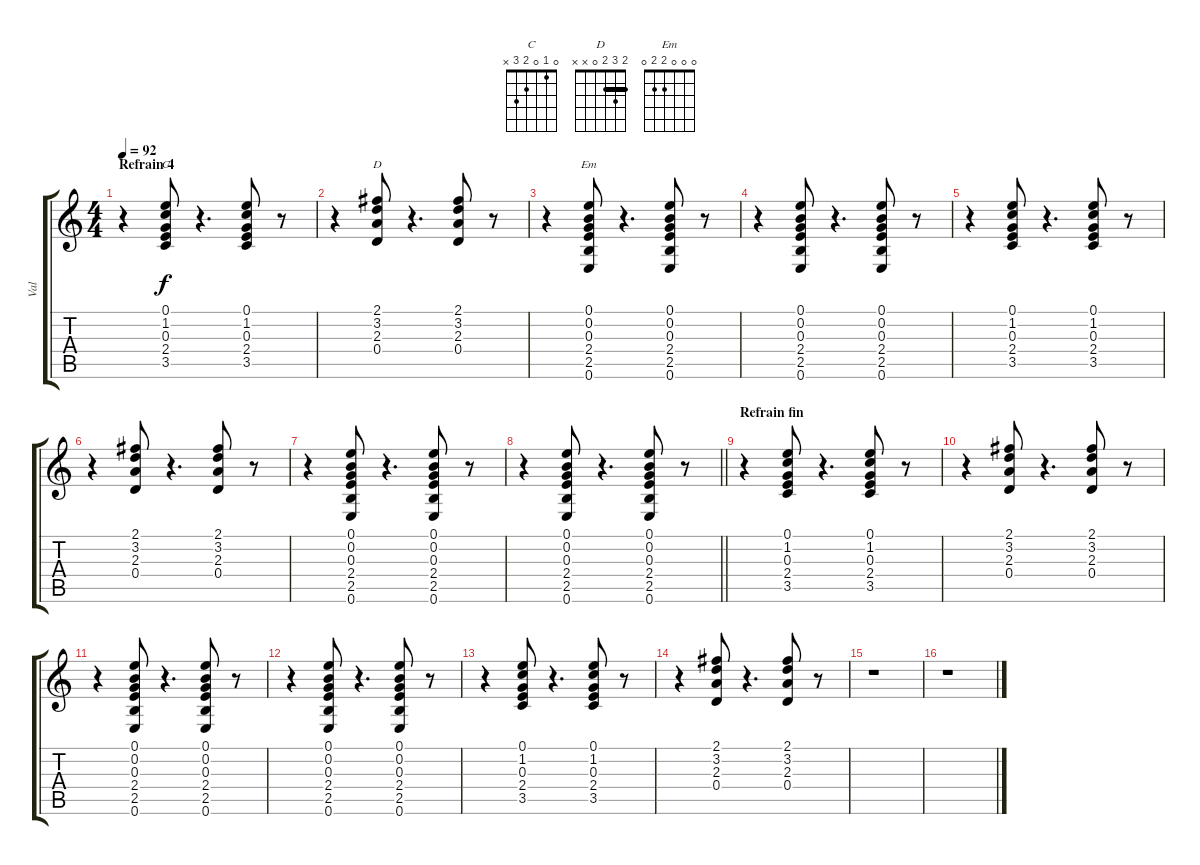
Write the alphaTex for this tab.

\track ("Val" "Val") {instrument acousticguitarsteel}
\staff {score tabs}
\tuning (E4 B3 G3 D3 A2 E2) {hide}
\chord ("C" 0 1 0 2 3 x)
\chord ("D" 2 3 2 0 x x) {barre 2}
\chord ("Em" 0 0 0 2 2 0)
\ts (4 4)
\section ("" "Refrain 4")
\tempo 92
\clef g2
\ks c
r.4{dy f} (0.1 1.2 0.3 2.4 3.5).8{ch "C"} r.4{d} (0.1 1.2 0.3 2.4 3.5).8 r.8 |
r.4 (2.1 3.2 2.3 0.4).8{ch "D"} r.4{d} (2.1 3.2 2.3 0.4).8 r.8 |
r.4 (0.1 0.2 0.3 2.4 2.5 0.6).8{ch "Em"} r.4{d} (0.1 0.2 0.3 2.4 2.5 0.6).8 r.8 |
r.4 (0.1 0.2 0.3 2.4 2.5 0.6).8 r.4{d} (0.1 0.2 0.3 2.4 2.5 0.6).8 r.8 |
r.4 (0.1 1.2 0.3 2.4 3.5).8 r.4{d} (0.1 1.2 0.3 2.4 3.5).8 r.8 |
r.4 (2.1 3.2 2.3 0.4).8 r.4{d} (2.1 3.2 2.3 0.4).8 r.8 |
r.4 (0.1 0.2 0.3 2.4 2.5 0.6).8 r.4{d} (0.1 0.2 0.3 2.4 2.5 0.6).8 r.8 |
\barLineRight lightlight
r.4 (0.1 0.2 0.3 2.4 2.5 0.6).8 r.4{d} (0.1 0.2 0.3 2.4 2.5 0.6).8 r.8 |
\section ("" "Refrain fin")
r.4 (0.1 1.2 0.3 2.4 3.5).8 r.4{d} (0.1 1.2 0.3 2.4 3.5).8 r.8 |
r.4 (2.1 3.2 2.3 0.4).8 r.4{d} (2.1 3.2 2.3 0.4).8 r.8 |
r.4 (0.1 0.2 0.3 2.4 2.5 0.6).8 r.4{d} (0.1 0.2 0.3 2.4 2.5 0.6).8 r.8 |
r.4 (0.1 0.2 0.3 2.4 2.5 0.6).8 r.4{d} (0.1 0.2 0.3 2.4 2.5 0.6).8 r.8 |
r.4 (0.1 1.2 0.3 2.4 3.5).8 r.4{d} (0.1 1.2 0.3 2.4 3.5).8 r.8 |
r.4 (2.1 3.2 2.3 0.4).8 r.4{d} (2.1 3.2 2.3 0.4).8 r.8 |
r.1 |
r.1
